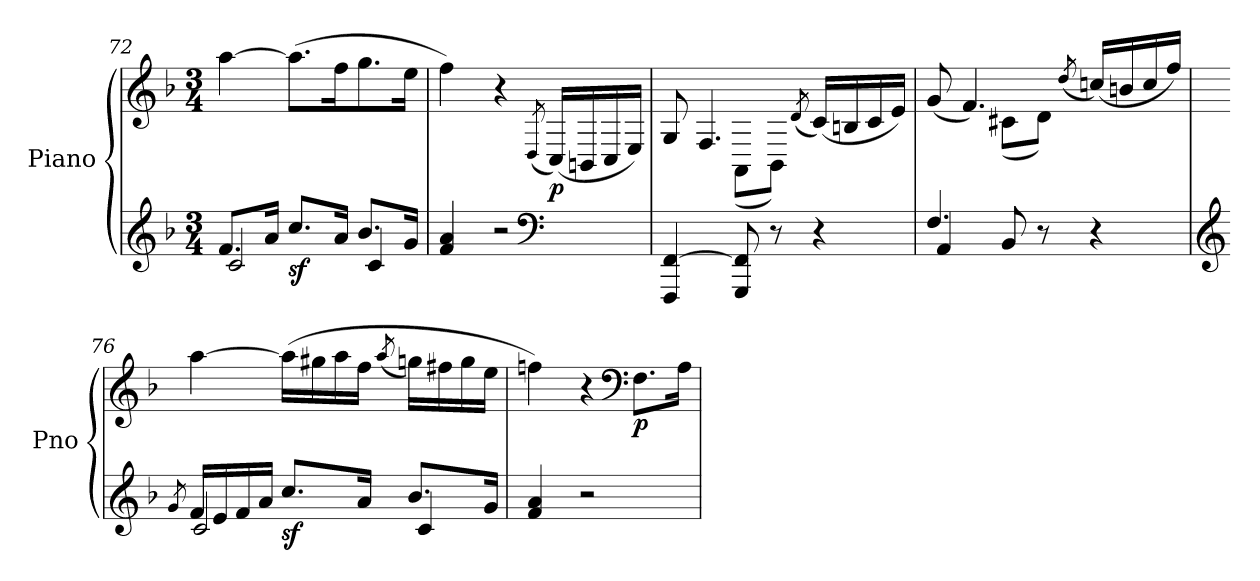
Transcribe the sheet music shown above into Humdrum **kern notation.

**kern	**kern	**dynam
*part1	*part1	*part1
*staff2	*staff1	*staff1/2
*I"Piano	*	*
*I'Pno	*	*
!!LO:LB:g=z
*clefG2	*clefG2	*
*k[b-]	*k[b-]	*
*F:	*F:	*
*M3/4	*M3/4	*
=72	=72	=72
*^	*	*
8.f/L	2c/	[4aa\	.
16a/Jk	.	.	.
!	!	!	!LO:DY:b=2
8.cc/L	.	(>8.aa\L]	sf
16a/Jk	.	16ff\K	.
8.b-/L	4c/	8.gg\	.
16g/Jk	.	16ee\Jk	.
*v	*v	*	*
=73	=73	=73
4f/ 4a/	4ff\)	.
2r	4r	.
*clefF4	*	*
.	(<8qD/	.
!	!	!LO:DY:b
.	(<16C/LL)	p
.	16BBn/	.
.	16C/	.
.	16E/JJ)	.
=74	=74	=74
*	*^	*
4FFF/ [4FF/	8G/	4ryy	.
.	4.F/	.	.
8GGG/ 8FF/]	.	(<8AA\L	.
8r	.	8BB-\J)	.
.	(<8qd/	.	.
4r	(>16c/LL)	4ryy	.
.	16Bn/	.	.
.	16c/	.	.
.	16e/JJ)	.	.
=75	=75	=75	=75
*^	*	*	*
4.F/	4AA/	(>8g/	4ryy	.
.	.	4.f/)	.	.
.	8BB-/	.	(<8c#X\L	.
8r	4.ryy	.	8d\J)	.
.	.	(<8qdd/	.	.
4r	.	(>16ccn/LL)	4ryy	.
.	.	16bn/	.	.
.	.	16cc/	.	.
.	.	16ff/JJ)	.	.
*	*	*v	*v	*
!!LO:PB:g=z
=76	=76	=76	=76
*clefG2	*	*	*
8qg/	.	.	.
16f/LL	2c/	[4aa\	.
16e/	.	.	.
16f/	.	.	.
16a/JJ	.	.	.
!	!	!	!LO:DY:b=2
8.cc/L	.	(>16aa\LL]	sf
.	.	16gg#X\	.
.	.	16aa\	.
16a/Jk	.	16ff\JJ	.
.	.	(<8qaa/	.
8.b-/L	4c/	16ggn\LL)	.
.	.	16ff#X\	.
.	.	16gg\	.
16g/Jk	.	16ee\JJ	.
*v	*v	*	*
=77	=77	=77
4f/ 4a/	4ffn\)	.
2r	4r	.
*	*clefF4	*
!	!	!LO:DY:b
.	8.F\L	p
.	16A\Jk	.
=	=	=
*-	*-	*-
